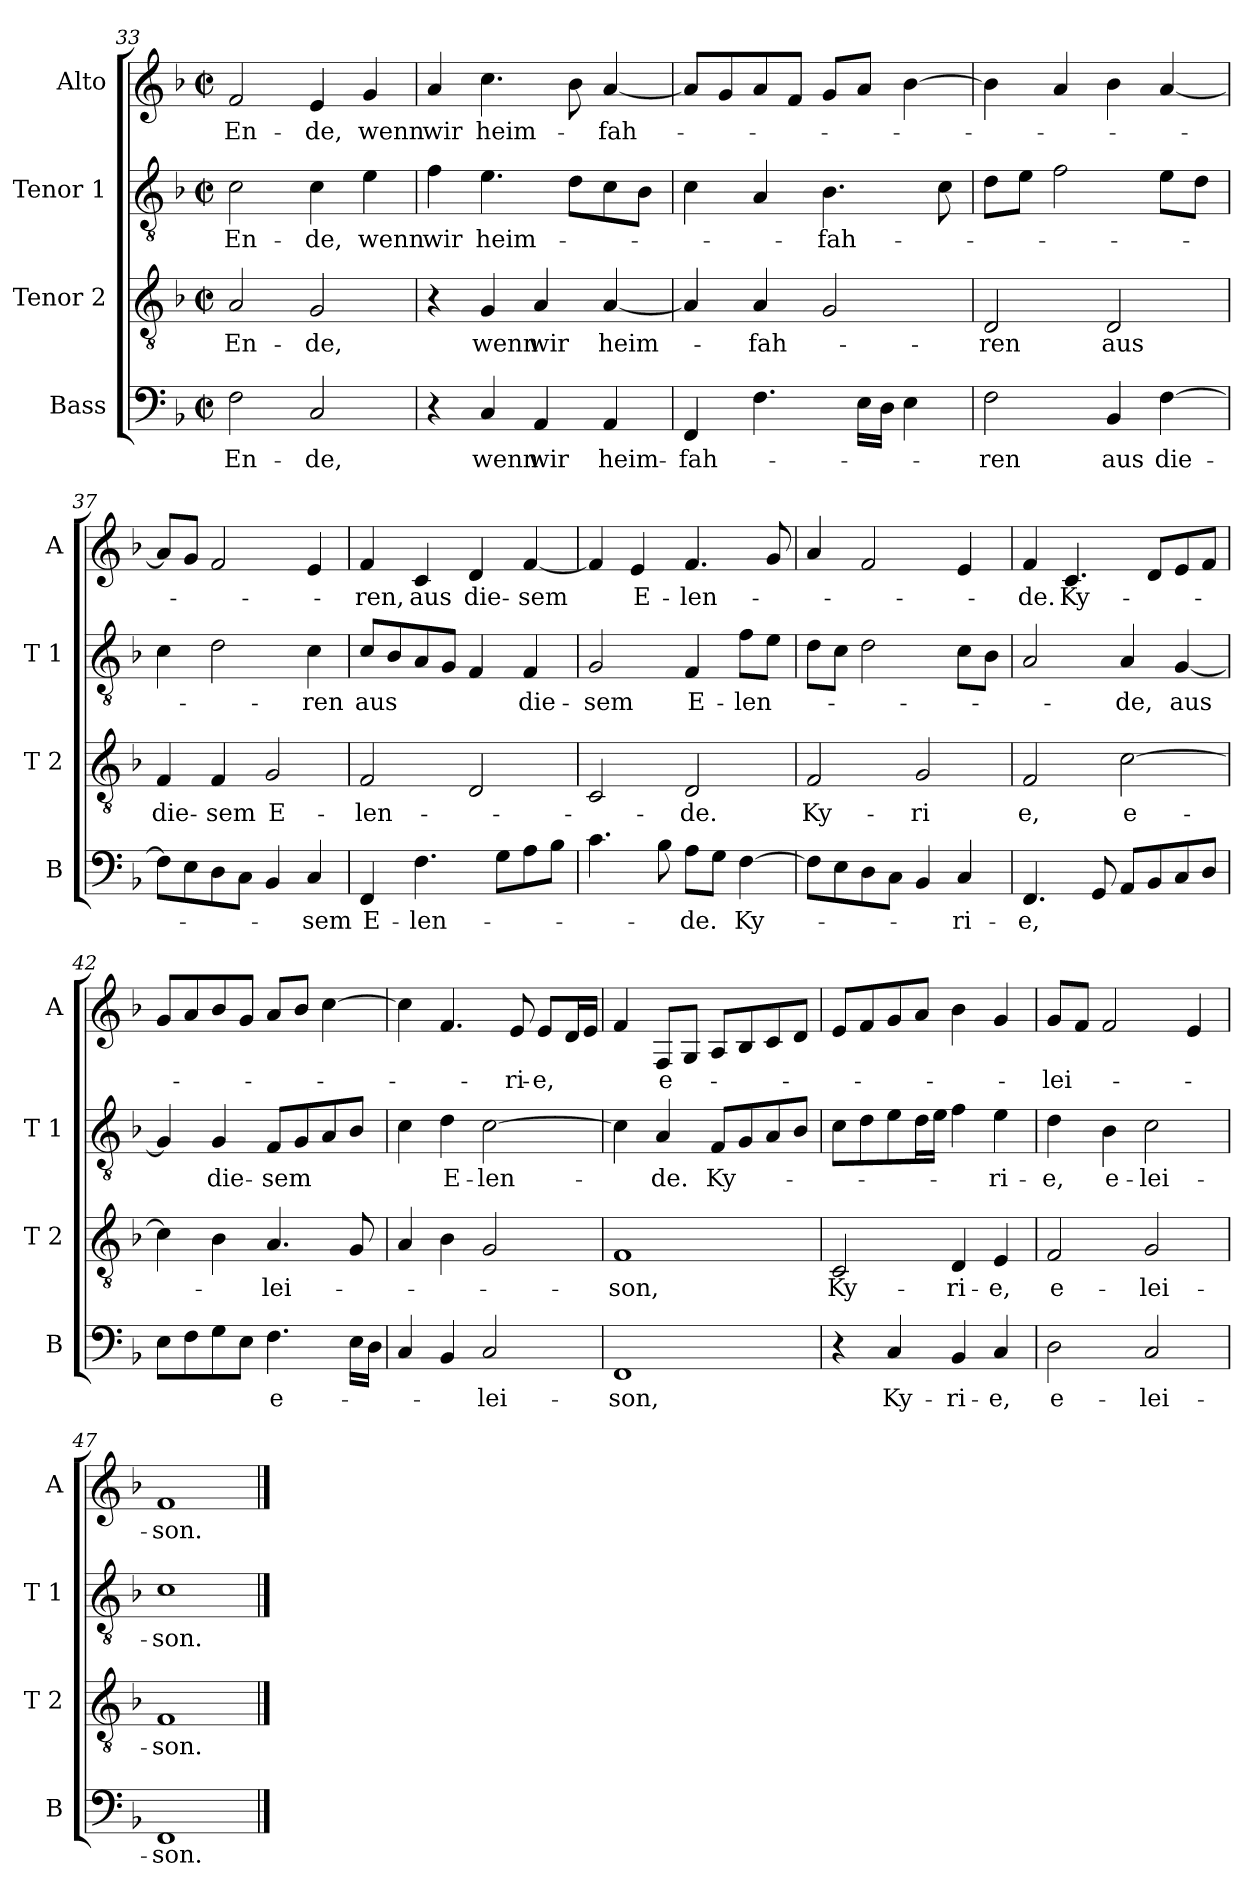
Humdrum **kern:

**kern	**text	**kern	**text	**kern	**text	**kern	**text
*part4	*part4	*part3	*part3	*part2	*part2	*part1	*part1
*staff4	*staff4	*staff3	*staff3	*staff2	*staff2	*staff1	*staff1
*I"Bass	*	*I"Tenor 2	*	*I"Tenor 1	*	*I"Alto	*
*I'B	*	*I'T 2	*	*I'T 1	*	*I'A	*
*clefF4	*	*clefGv2	*	*clefGv2	*	*clefG2	*
*k[b-]	*	*k[b-]	*	*k[b-]	*	*k[b-]	*
*F:	*	*F:	*	*F:	*	*F:	*
*M2/2	*	*M2/2	*	*M2/2	*	*M2/2	*
*met(c|)	*	*met(c|)	*	*met(c|)	*	*met(c|)	*
=33	=33	=33	=33	=33	=33	=33	=33
!	!LO:LY:b	!	!LO:LY:b	!	!LO:LY:b	!	!LO:LY:b
2F\	En-	2A/	En-	2c\	En-	2f/	En-
!	!LO:LY:b	!	!LO:LY:b	!	!LO:LY:b	!	!LO:LY:b
2C/	-de,	2G/	-de,	4c\	-de,	4e/	-de,
!	!	!	!	!	!LO:LY:b	!	!LO:LY:b
.	.	.	.	4e\	wenn	4g/	wenn
=34	=34	=34	=34	=34	=34	=34	=34
!	!	!	!	!	!LO:LY:b	!	!LO:LY:b
4r	.	4r	.	4f\	wir	4a/	wir
!	!LO:LY:b	!	!LO:LY:b	!	!LO:LY:b	!	!LO:LY:b
4C/	wenn	4G/	wenn	4.e\	heim-	4.cc\	heim-
!	!LO:LY:b	!	!LO:LY:b	!	!	!	!
4AA/	wir	4A/	wir	.	.	.	.
.	.	.	.	8d\L	.	8b-\	.
!	!LO:LY:b	!	!LO:LY:b	!	!	!	!LO:LY:b
4AA/	heim-	[4A/	heim-	8c\	.	[4a/	-fah-
.	.	.	.	8B-\J	.	.	.
=35	=35	=35	=35	=35	=35	=35	=35
!	!LO:LY:b	!	!	!	!	!	!
4FF/	-fah-	4A/]	.	4c\	.	8a/L]	.
.	.	.	.	.	.	8g/	.
!	!	!	!LO:LY:b	!	!	!	!
4.F\	.	4A/	-fah-	4A/	.	8a/	.
.	.	.	.	.	.	8f/J	.
!	!	!	!	!	!LO:LY:b	!	!
.	.	2G/	.	4.B-\	-fah-	8g/L	.
16E\LL	.	.	.	.	.	8a/J	.
16D\JJ	.	.	.	.	.	.	.
4E\	.	.	.	.	.	[4b-\	.
.	.	.	.	8c\	.	.	.
!!LO:LB:g=z
=36	=36	=36	=36	=36	=36	=36	=36
!	!LO:LY:b	!	!LO:LY:b	!	!	!	!
2F\	-ren	2D/	-ren	8d\L	.	4b-\]	.
.	.	.	.	8e\J	.	.	.
.	.	.	.	2f\	.	4a/	.
!	!LO:LY:b	!	!LO:LY:b	!	!	!	!
4BB-/	aus	2D/	aus	.	.	4b-\	.
!	!LO:LY:b	!	!	!	!	!	!
[4F\	die-	.	.	8e\L	.	[4a/	.
.	.	.	.	8d\J	.	.	.
=37	=37	=37	=37	=37	=37	=37	=37
!	!	!	!LO:LY:b	!	!	!	!
8F\L]	.	4F/	die-	4c\	.	8a/L]	.
8E\	.	.	.	.	.	8g/J	.
!	!	!	!LO:LY:b	!	!	!	!
8D\	.	4F/	-sem	2d\	.	2f/	.
8C\J	.	.	.	.	.	.	.
!	!	!	!LO:LY:b	!	!	!	!
4BB-/	.	2G/	E-	.	.	.	.
!	!LO:LY:b	!	!	!	!LO:LY:b	!	!
4C/	-sem	.	.	4c\	-ren	4e/	.
=38	=38	=38	=38	=38	=38	=38	=38
!	!LO:LY:b	!	!LO:LY:b	!	!LO:LY:b	!	!LO:LY:b
4FF/	E-	2F/	-len-	8c/L	aus	4f/	-ren,
.	.	.	.	8B-/	.	.	.
!	!LO:LY:b	!	!	!	!	!	!LO:LY:b
4.F\	-len-	.	.	8A/	.	4c/	aus
.	.	.	.	8G/J	.	.	.
!	!	!	!	!	!	!	!LO:LY:b
.	.	2D/	.	4F/	.	4d/	die-
8G\L	.	.	.	.	.	.	.
!	!	!	!	!	!LO:LY:b	!	!LO:LY:b
8A\	.	.	.	4F/	die-	[4f/	-sem
8B-\J	.	.	.	.	.	.	.
=39	=39	=39	=39	=39	=39	=39	=39
!	!	!	!	!	!LO:LY:b	!	!
4.c\	.	2C/	.	2G/	-sem	4f/]	.
!	!	!	!	!	!	!	!LO:LY:b
.	.	.	.	.	.	4e/	E-
8B-\	.	.	.	.	.	.	.
!	!LO:LY:b	!	!LO:LY:b	!	!LO:LY:b	!	!LO:LY:b
8A\L	-de.	2D/	-de.	4F/	E-	4.f/	-len-
8G\J	.	.	.	.	.	.	.
!	!LO:LY:b	!	!	!	!LO:LY:b	!	!
[4F\	Ky-	.	.	8f\L	-len-	.	.
.	.	.	.	8e\J	.	8g/	.
=40	=40	=40	=40	=40	=40	=40	=40
!	!	!	!LO:LY:b	!	!	!	!
8F\L]	.	2F/	Ky-	8d\L	.	4a/	.
8E\	.	.	.	8c\J	.	.	.
8D\	.	.	.	2d\	.	2f/	.
8C\J	.	.	.	.	.	.	.
!	!	!	!LO:LY:b	!	!	!	!
4BB-/	.	2G/	-ri	.	.	.	.
!	!LO:LY:b	!	!	!	!	!	!
4C/	-ri-	.	.	8c\L	.	4e/	.
.	.	.	.	8B-\J	.	.	.
=41	=41	=41	=41	=41	=41	=41	=41
!	!LO:LY:b	!	!LO:LY:b	!	!	!	!LO:LY:b
4.FF/	-e,	2F/	e,	2A/	.	4f/	-de.
!	!	!	!	!	!	!	!LO:LY:b
.	.	.	.	.	.	4.c/	Ky-
8GG/	.	.	.	.	.	.	.
!	!	!	!LO:LY:b	!	!LO:LY:b	!	!
8AA/L	.	[2c\	e-	4A/	-de,	.	.
8BB-/	.	.	.	.	.	8d/L	.
!	!	!	!	!	!LO:LY:b	!	!
8C/	.	.	.	[4G/	aus	8e/	.
8D/J	.	.	.	.	.	8f/J	.
!!LO:LB:g=z
=42	=42	=42	=42	=42	=42	=42	=42
8E\L	.	4c\]	.	4G/]	.	8g/L	.
8F\	.	.	.	.	.	8a/	.
!	!	!	!	!	!LO:LY:b	!	!
8G\	.	4B-\	.	4G/	die-	8b-/	.
8E\J	.	.	.	.	.	8g/J	.
!	!LO:LY:b	!	!LO:LY:b	!	!LO:LY:b	!	!
4.F\	e-	4.A/	-lei-	8F/L	-sem	8a/L	.
.	.	.	.	8G/	.	8b-/J	.
.	.	.	.	8A/	.	[4cc\	.
16E\LL	.	8G/	.	8B-/J	.	.	.
16D\JJ	.	.	.	.	.	.	.
=43	=43	=43	=43	=43	=43	=43	=43
4C/	.	4A/	.	4c\	.	4cc\]	.
!	!	!	!	!	!LO:LY:b	!	!
4BB-/	.	4B-\	.	4d\	E-	4.f/	.
!	!LO:LY:b	!	!	!	!LO:LY:b	!	!
2C/	-lei-	2G/	.	[2c\	-len-	.	.
!	!	!	!	!	!	!	!LO:LY:b
.	.	.	.	.	.	8e/	-ri-
!	!	!	!	!	!	!	!LO:LY:b
.	.	.	.	.	.	8e/L	-e,
.	.	.	.	.	.	16d/L	.
.	.	.	.	.	.	16e/JJ	.
=44	=44	=44	=44	=44	=44	=44	=44
!	!LO:LY:b	!	!LO:LY:b	!	!	!	!
1FF	-son,	1F	-son,	4c\]	.	4f/	.
!	!	!	!	!	!LO:LY:b	!	!LO:LY:b
.	.	.	.	4A/	-de.	8F/L	e-
.	.	.	.	.	.	8G/J	.
!	!	!	!	!	!LO:LY:b	!	!
.	.	.	.	8F/L	Ky-	8A/L	.
.	.	.	.	8G/	.	8B-/	.
.	.	.	.	8A/	.	8c/	.
.	.	.	.	8B-/J	.	8d/J	.
=45	=45	=45	=45	=45	=45	=45	=45
!	!	!	!LO:LY:b	!	!	!	!
4r	.	2C/	Ky-	8c\L	.	8e/L	.
.	.	.	.	8d\	.	8f/	.
!	!LO:LY:b	!	!	!	!	!	!
4C/	Ky-	.	.	8e\	.	8g/	.
.	.	.	.	16d\L	.	8a/J	.
.	.	.	.	16e\JJ	.	.	.
!	!LO:LY:b	!	!LO:LY:b	!	!	!	!
4BB-/	-ri-	4D/	-ri-	4f\	.	4b-\	.
!	!LO:LY:b	!	!LO:LY:b	!	!LO:LY:b	!	!
4C/	-e,	4E/	-e,	4e\	-ri-	4g/	.
=46	=46	=46	=46	=46	=46	=46	=46
!	!LO:LY:b	!	!LO:LY:b	!	!LO:LY:b	!	!LO:LY:b
2D\	e-	2F/	e-	4d\	-e,	8g/L	-lei-
.	.	.	.	.	.	8f/J	.
!	!	!	!	!	!LO:LY:b	!	!
.	.	.	.	4B-\	e-	2f/	.
!	!LO:LY:b	!	!LO:LY:b	!	!LO:LY:b	!	!
2C/	-lei-	2G/	-lei-	2c\	-lei-	.	.
.	.	.	.	.	.	4e/	.
=47	=47	=47	=47	=47	=47	=47	=47
!	!LO:LY:b	!	!LO:LY:b	!	!LO:LY:b	!	!LO:LY:b
1FF	-son.	1F	-son.	1c	-son.	1f	-son.
==	==	==	==	==	==	==	==
*-	*-	*-	*-	*-	*-	*-	*-
